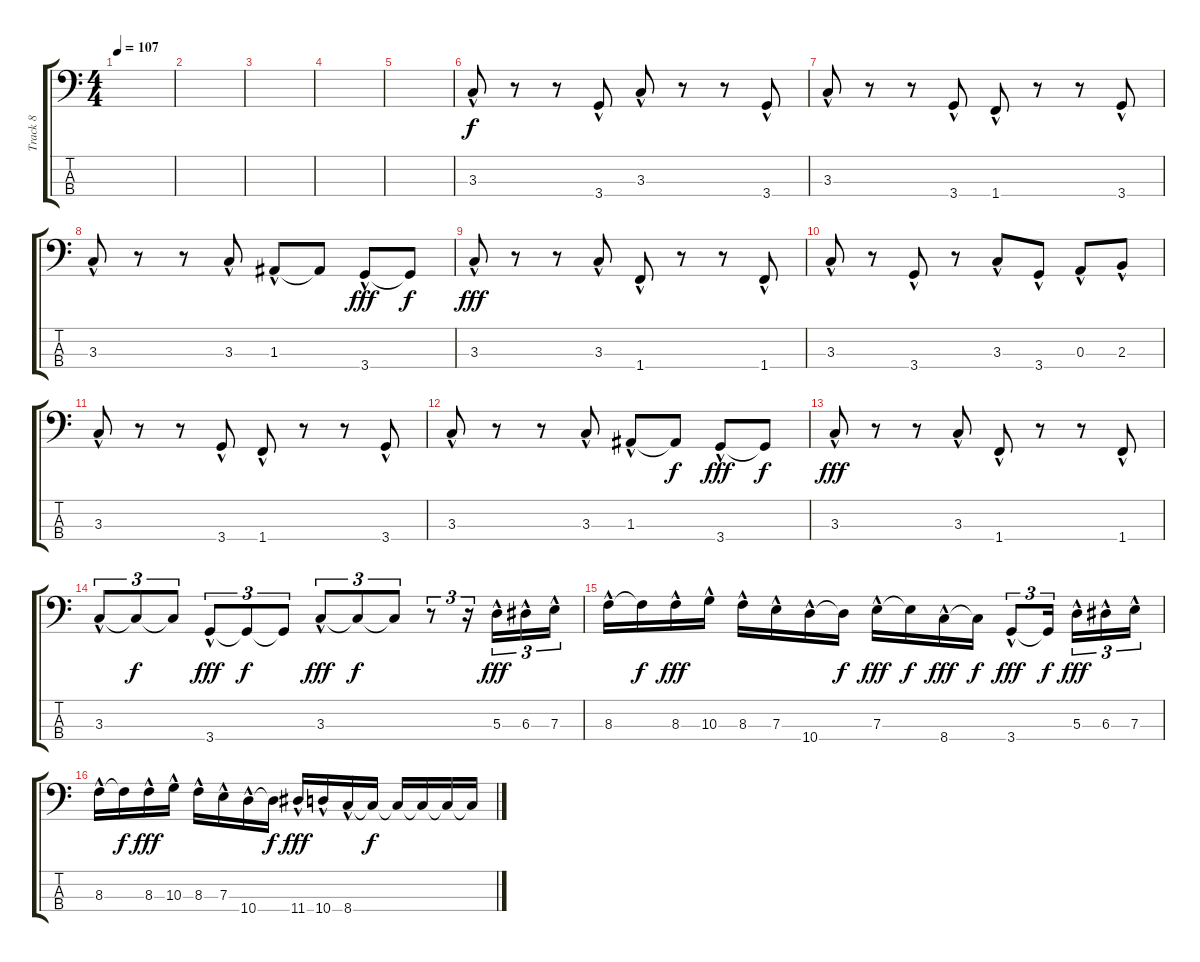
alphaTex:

\track ("Track 8" "Track 8") {instrument electricbassfinger}
\staff {score tabs}
\tuning (G2 D2 A1 E1) {hide}
\ts (4 4)
\tempo 107
\clef f4
\ks c
|
|
|
|
|
3.3{hac}.8 r.8 r.8 3.4{hac}.8 3.3{hac}.8 r.8 r.8 3.4{hac}.8 |
3.3{hac}.8 r.8 r.8 3.4{hac}.8 1.4{hac}.8 r.8 r.8 3.4{hac}.8 |
3.3{hac}.8 r.8 r.8 3.3{hac}.8 1.3{hac}.8 1.3{t}.8{dy f} 3.4{hac}.8{dy fff} 3.4{t}.8{dy f} |
3.3{hac}.8{dy fff} r.8 r.8 3.3{hac}.8 1.4{hac}.8 r.8 r.8 1.4{hac}.8 |
3.3{hac}.8 r.8 3.4{hac}.8 r.8 3.3{hac}.8 3.4{hac}.8 0.3{hac}.8 2.3{hac}.8 |
3.3{hac}.8 r.8 r.8 3.4{hac}.8 1.4{hac}.8 r.8 r.8 3.4{hac}.8 |
3.3{hac}.8 r.8 r.8 3.3{hac}.8 1.3{hac}.8 1.3{t}.8{dy f} 3.4{hac}.8{dy fff} 3.4{t}.8{dy f} |
3.3{hac}.8{dy fff} r.8 r.8 3.3{hac}.8 1.4{hac}.8 r.8 r.8 1.4{hac}.8 |
3.3{hac}.8{tu (3 2)} 3.3{t}.8{tu (3 2) dy f} 3.3{t}.8{tu (3 2)} 3.4{hac}.8{tu (3 2) dy fff} 3.4{t}.8{tu (3 2) dy f} 3.4{t}.8{tu (3 2)} 3.3{hac}.8{tu (3 2) dy fff} 3.3{t}.8{tu (3 2) dy f} 3.3{t}.8{tu (3 2)} r.8{tu (3 2)} r.16{tu (3 2)} 5.3{hac}.16{tu (3 2) dy fff} 6.3{hac}.16{tu (3 2)} 7.3{hac}.16{tu (3 2)} |
8.3{hac}.16 8.3{t}.16{dy f} 8.3{hac}.16{dy fff} 10.3{hac}.16 8.3{hac}.16 7.3{hac}.16 10.4{hac}.16 10.4{t}.16{dy f} 7.3{hac}.16{dy fff} 7.3{t}.16{dy f} 8.4{hac}.16{dy fff} 8.4{t}.16{dy f} 3.4{hac}.8{tu (3 2) dy fff} 3.4{t}.16{tu (3 2) dy f beam splitsecondary} 5.3{hac}.16{tu (3 2) dy fff} 6.3{hac}.16{tu (3 2)} 7.3{hac}.16{tu (3 2)} |
8.3{hac}.16 8.3{t}.16{dy f} 8.3{hac}.16{dy fff} 10.3{hac}.16 8.3{hac}.16 7.3{hac}.16 10.4{hac}.16 10.4{t}.16{dy f} 11.4{hac}.16{dy fff} 10.4{hac}.16 8.4{hac}.16 8.4{t}.16{dy f} 8.4{t}.16 8.4{t}.16 8.4{t}.16 8.4{t}.16
